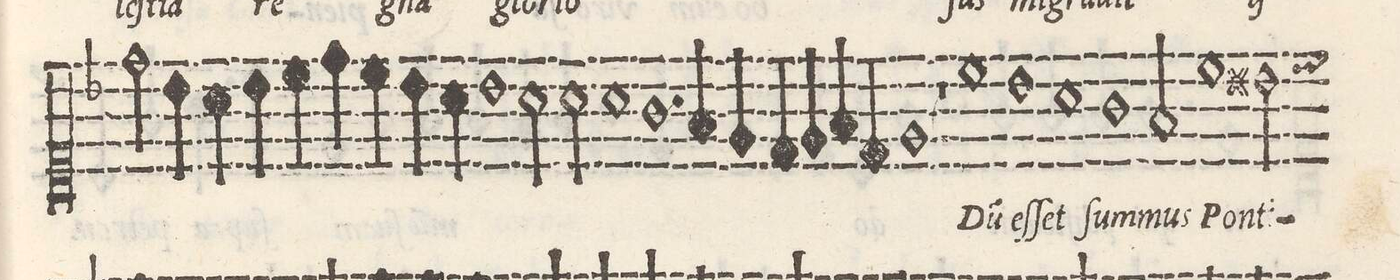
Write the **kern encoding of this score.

**kern	**text
*I"CANTVS	*
*clefC1	*
*k[b-]	*
*met(C|)	*
*M2/1	*
2dd\	-ri-
4b-y\	-o-
4a\	.
4b-\	.
4cc\	.
=37-	=37-
4dd\	.
4cc\	.
4b-\	.
4a\	.
1b-	.
=38-	=38-
2a\	-ſus
2a\	mi-
1a	-gra-
=39-	=39-
1.g	.
4f/	.
4e/	.
=40-	=40-
4d/	.
4e/	.
4f/	.
4d/	.
1e	-uit
*	*Xij
=41-	=41-
1r	.
1cc	Du(m)
=42-	=42-
1b-	eſ-
1a	-ſet
=43-	=43-
1g	ſum-
2f/	-mus
1cc\	Pon-
=44-	=44-
2bn\	-ti-
*custos:cc	*
*-	*-
